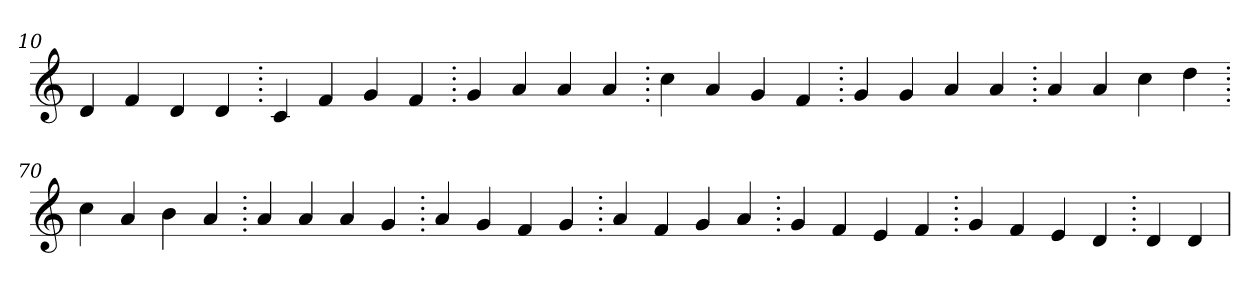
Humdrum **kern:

**kern
*part1
*staff1
*clefG2
=10.
4d
4f
4d
4d
=20.
4c
4f
4g
4f
=30.
4g
4a
4a
4a
=40.
4cc
4a
4g
4f
=50.
4g
4g
4a
4a
=60.
4a
4a
4cc
4dd
=70.
4cc
4a
4b
4a
=80.
4a
4a
4a
4g
=90.
4a
4g
4f
4g
=100.
4a
4f
4g
4a
=110.
4g
4f
4e
4f
=120.
4g
4f
4e
4d
=130.
4d
4d
=
*-
